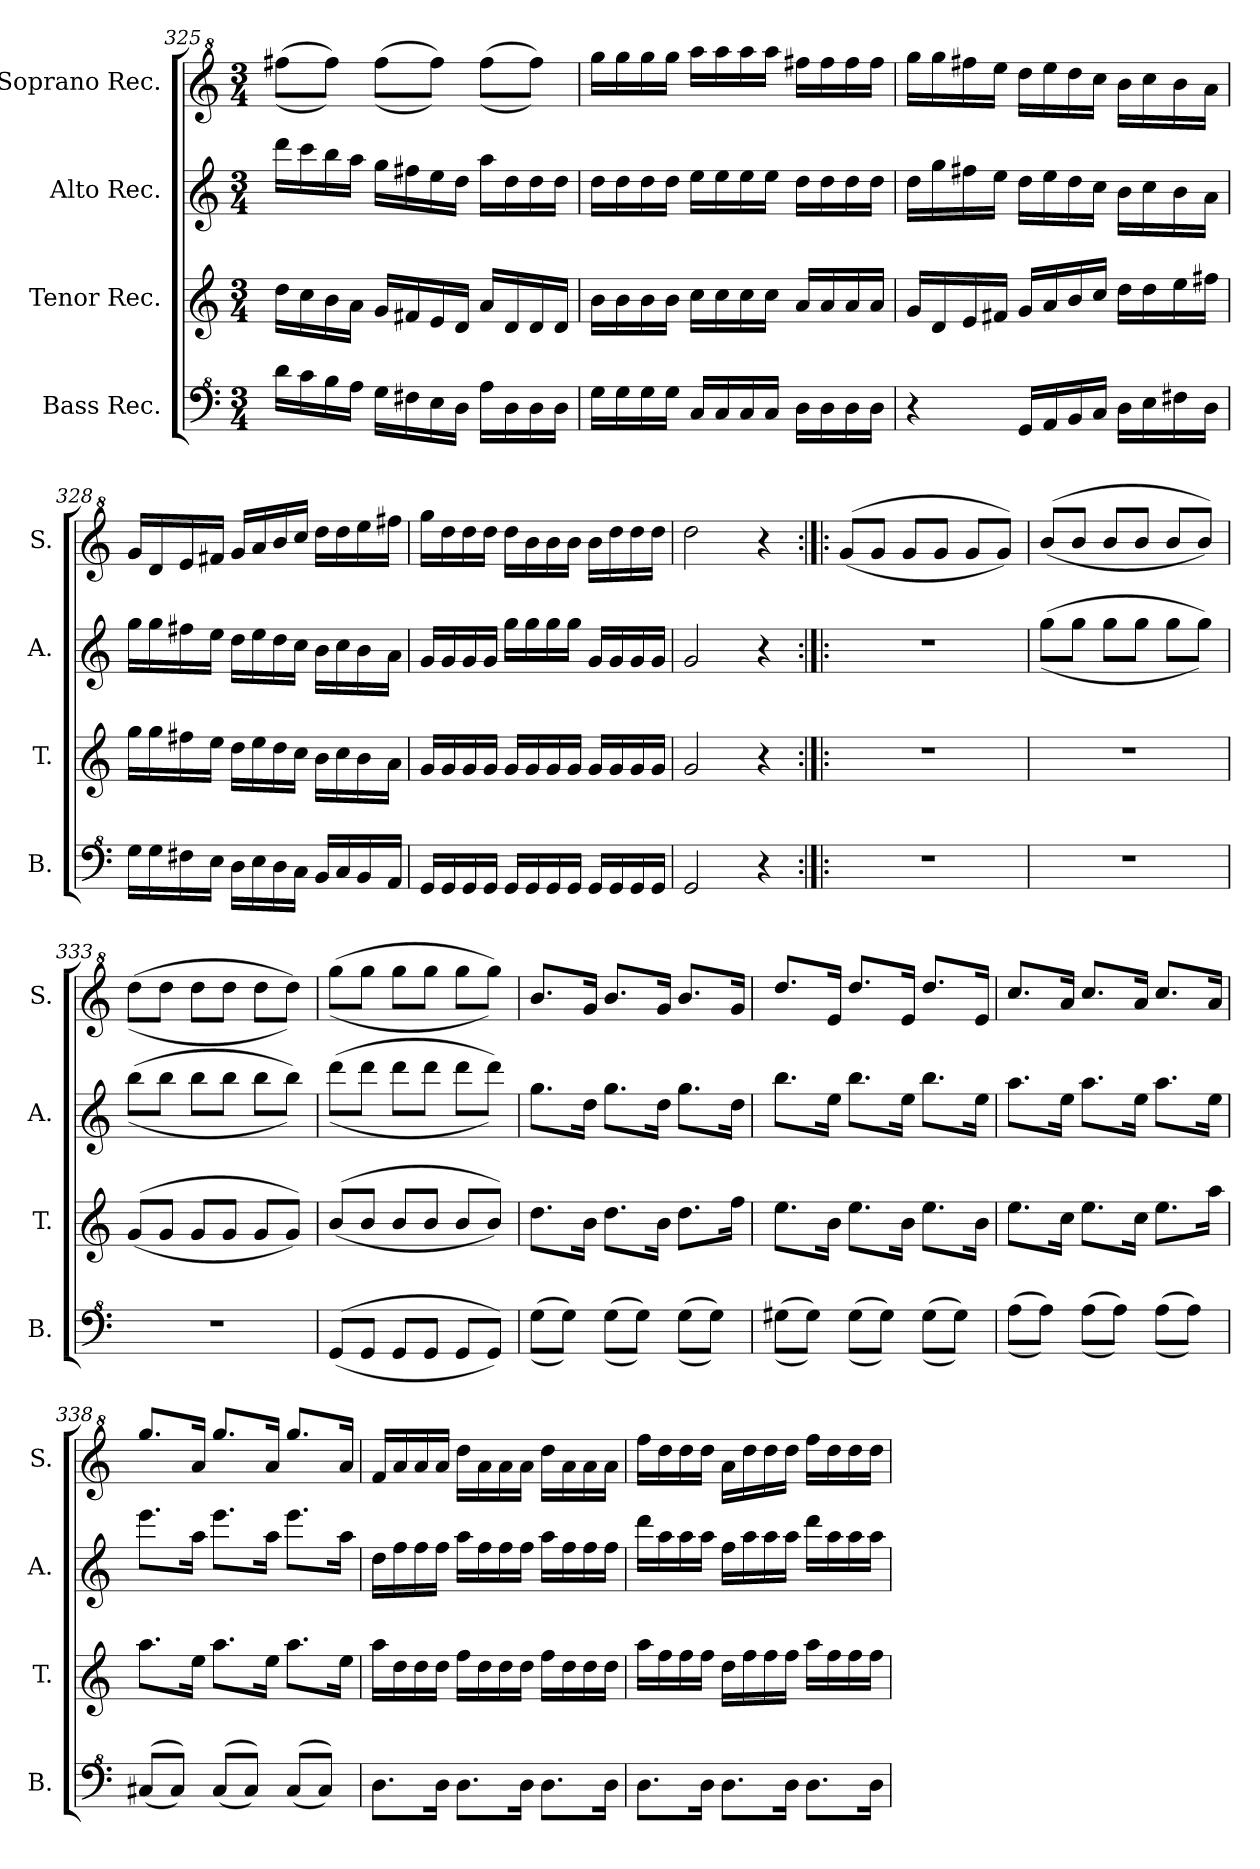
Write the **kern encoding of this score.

**kern	**kern	**kern	**kern
*part4	*part3	*part2	*part1
*staff4	*staff3	*staff2	*staff1
*I"Bass Rec.	*I"Tenor Rec.	*I"Alto Rec.	*I"Soprano Rec.
*I'B.	*I'T.	*I'A.	*I'S.
!!LO:PB:g=z
*clefF^4	*clefG2	*clefG2	*clefG^2
*k[]	*k[]	*k[]	*k[]
*M3/4	*M3/4	*M3/4	*M3/4
=325	=325	=325	=325
16dd\LL	16dd\LL	16ddd\LL	((8fff#X\L
16cc\	16cc\	16ccc\	.
16b\	16b\	16bb\	8fff#\J))
16a\JJ	16a\JJ	16aa\JJ	.
16g\LL	16g/LL	16gg\LL	((8fff#\L
16f#X\	16f#X/	16ff#X\	.
16e\	16e/	16ee\	8fff#\J))
16d\JJ	16d/JJ	16dd\JJ	.
16a\LL	16a/LL	16aa\LL	((8fff#\L
16d\	16d/	16dd\	.
16d\	16d/	16dd\	8fff#\J))
16d\JJ	16d/JJ	16dd\JJ	.
=326	=326	=326	=326
16g\LL	16b\LL	16dd\LL	16ggg\LL
16g\	16b\	16dd\	16ggg\
16g\	16b\	16dd\	16ggg\
16g\JJ	16b\JJ	16dd\JJ	16ggg\JJ
16c/LL	16cc\LL	16ee\LL	16aaa\LL
16c/	16cc\	16ee\	16aaa\
16c/	16cc\	16ee\	16aaa\
16c/JJ	16cc\JJ	16ee\JJ	16aaa\JJ
16d\LL	16a/LL	16dd\LL	16fff#X\LL
16d\	16a/	16dd\	16fff#\
16d\	16a/	16dd\	16fff#\
16d\JJ	16a/JJ	16dd\JJ	16fff#\JJ
=327	=327	=327	=327
4r	16g/LL	16dd\LL	16ggg\LL
.	16d/	16gg\	16ggg\
.	16e/	16ff#X\	16fff#X\
.	16f#X/JJ	16ee\JJ	16eee\JJ
16G/LL	16g/LL	16dd\LL	16ddd\LL
16A/	16a/	16ee\	16eee\
16B/	16b/	16dd\	16ddd\
16c/JJ	16cc/JJ	16cc\JJ	16ccc\JJ
16d\LL	16dd\LL	16b\LL	16bb\LL
16e\	16dd\	16cc\	16ccc\
16f#X\	16ee\	16b\	16bb\
16d\JJ	16ff#X\JJ	16a\JJ	16aa\JJ
=328	=328	=328	=328
16g\LL	16gg\LL	16gg\LL	16gg/LL
16g\	16gg\	16gg\	16dd/
16f#X\	16ff#X\	16ff#X\	16ee/
16e\JJ	16ee\JJ	16ee\JJ	16ff#X/JJ
16d\LL	16dd\LL	16dd\LL	16gg/LL
16e\	16ee\	16ee\	16aa/
16d\	16dd\	16dd\	16bb/
16c\JJ	16cc\JJ	16cc\JJ	16ccc/JJ
16B/LL	16b\LL	16b\LL	16ddd\LL
16c/	16cc\	16cc\	16ddd\
16B/	16b\	16b\	16eee\
16A/JJ	16a\JJ	16a\JJ	16fff#X\JJ
=329	=329	=329	=329
16G/LL	16g/LL	16g/LL	16ggg\LL
16G/	16g/	16g/	16ddd\
16G/	16g/	16g/	16ddd\
16G/JJ	16g/JJ	16g/JJ	16ddd\JJ
16G/LL	16g/LL	16gg\LL	16ddd\LL
16G/	16g/	16gg\	16bb\
16G/	16g/	16gg\	16bb\
16G/JJ	16g/JJ	16gg\JJ	16bb\JJ
16G/LL	16g/LL	16g/LL	16bb\LL
16G/	16g/	16g/	16ddd\
16G/	16g/	16g/	16ddd\
16G/JJ	16g/JJ	16g/JJ	16ddd\JJ
=330	=330	=330	=330
2G/	2g/	2g/	2ddd\
4r	4r	4r	4r
=331:|!|:	=331:|!|:	=331:|!|:	=331:|!|:
2.r	2.r	2.r	((8gg/L
.	.	.	8gg/J
.	.	.	8gg/L
.	.	.	8gg/J
.	.	.	8gg/L
.	.	.	8gg/J))
!!LO:LB:g=z
=332	=332	=332	=332
2.r	2.r	((8gg\L	((8bb/L
.	.	8gg\J	8bb/J
.	.	8gg\L	8bb/L
.	.	8gg\J	8bb/J
.	.	8gg\L	8bb/L
.	.	8gg\J))	8bb/J))
=333	=333	=333	=333
2.r	((8g/L	((8bb\L	((8ddd\L
.	8g/J	8bb\J	8ddd\J
.	8g/L	8bb\L	8ddd\L
.	8g/J	8bb\J	8ddd\J
.	8g/L	8bb\L	8ddd\L
.	8g/J))	8bb\J))	8ddd\J))
=334	=334	=334	=334
((8G/L	((8b/L	((8ddd\L	((8ggg\L
8G/J	8b/J	8ddd\J	8ggg\J
8G/L	8b/L	8ddd\L	8ggg\L
8G/J	8b/J	8ddd\J	8ggg\J
8G/L	8b/L	8ddd\L	8ggg\L
8G/J))	8b/J))	8ddd\J))	8ggg\J))
=335	=335	=335	=335
((8g\L	8.dd\L	8.gg\L	8.bb/L
8g\J))	.	.	.
.	16b\Jk	16dd\Jk	16gg/Jk
((8g\L	8.dd\L	8.gg\L	8.bb/L
8g\J))	.	.	.
.	16b\Jk	16dd\Jk	16gg/Jk
((8g\L	8.dd\L	8.gg\L	8.bb/L
8g\J))	.	.	.
.	16ff\Jk	16dd\Jk	16gg/Jk
=336	=336	=336	=336
((8g#X\L	8.ee\L	8.bb\L	8.ddd/L
8g#\J))	.	.	.
.	16b\Jk	16ee\Jk	16ee/Jk
((8g#\L	8.ee\L	8.bb\L	8.ddd/L
8g#\J))	.	.	.
.	16b\Jk	16ee\Jk	16ee/Jk
((8g#\L	8.ee\L	8.bb\L	8.ddd/L
8g#\J))	.	.	.
.	16b\Jk	16ee\Jk	16ee/Jk
=337	=337	=337	=337
((8a\L	8.ee\L	8.aa\L	8.ccc/L
8a\J))	.	.	.
.	16cc\Jk	16ee\Jk	16aa/Jk
((8a\L	8.ee\L	8.aa\L	8.ccc/L
8a\J))	.	.	.
.	16cc\Jk	16ee\Jk	16aa/Jk
((8a\L	8.ee\L	8.aa\L	8.ccc/L
8a\J))	.	.	.
.	16aa\Jk	16ee\Jk	16aa/Jk
=338	=338	=338	=338
((8c#X/L	8.aa\L	8.eee\L	8.ggg/L
8c#/J))	.	.	.
.	16ee\Jk	16aa\Jk	16aa/Jk
((8c#/L	8.aa\L	8.eee\L	8.ggg/L
8c#/J))	.	.	.
.	16ee\Jk	16aa\Jk	16aa/Jk
((8c#/L	8.aa\L	8.eee\L	8.ggg/L
8c#/J))	.	.	.
.	16ee\Jk	16aa\Jk	16aa/Jk
=339	=339	=339	=339
8.d\L	16aa\LL	16dd\LL	16ff/LL
.	16dd\	16ff\	16aa/
.	16dd\	16ff\	16aa/
16d\Jk	16dd\JJ	16ff\JJ	16aa/JJ
8.d\L	16ff\LL	16aa\LL	16ddd\LL
.	16dd\	16ff\	16aa\
.	16dd\	16ff\	16aa\
16d\Jk	16dd\JJ	16ff\JJ	16aa\JJ
8.d\L	16ff\LL	16aa\LL	16ddd\LL
.	16dd\	16ff\	16aa\
.	16dd\	16ff\	16aa\
16d\Jk	16dd\JJ	16ff\JJ	16aa\JJ
!!LO:LB:g=z
=340	=340	=340	=340
8.d\L	16aa\LL	16ddd\LL	16fff\LL
.	16ff\	16aa\	16ddd\
.	16ff\	16aa\	16ddd\
16d\Jk	16ff\JJ	16aa\JJ	16ddd\JJ
8.d\L	16dd\LL	16ff\LL	16aa\LL
.	16ff\	16aa\	16ddd\
.	16ff\	16aa\	16ddd\
16d\Jk	16ff\JJ	16aa\JJ	16ddd\JJ
8.d\L	16aa\LL	16ddd\LL	16fff\LL
.	16ff\	16aa\	16ddd\
.	16ff\	16aa\	16ddd\
16d\Jk	16ff\JJ	16aa\JJ	16ddd\JJ
=	=	=	=
*-	*-	*-	*-
